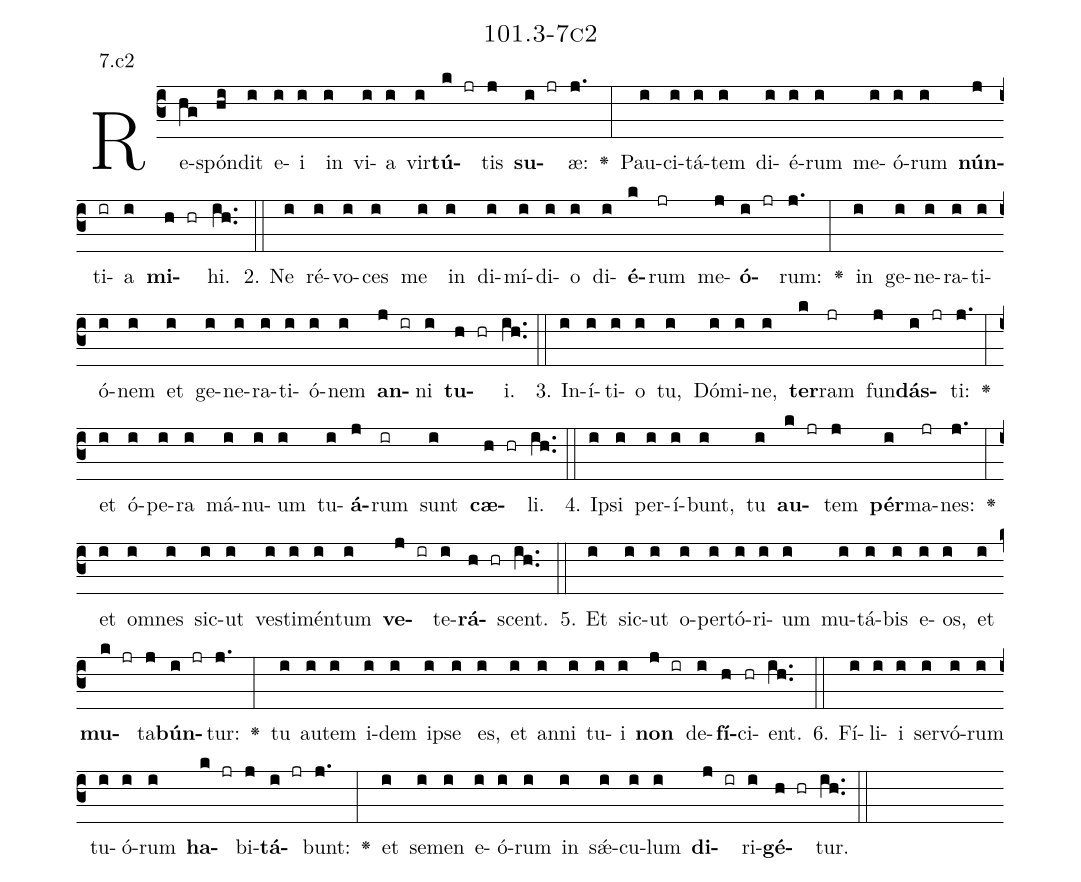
name: 101.3-7c2;
annotation: 7.c2;
%%
(c3)Re(hg)spón(hi)dit(i) e(i)i(i) in(i) vi(i)a(i) vir(i)<b>tú</b>(k jr)tis(j) <b>su</b>(i jr)æ:(j.) <v>\greheightstar</v>(:) Pau(i)ci(i)tá(i)tem(i) di(i)é(i)rum(i) me(i)ó(i)rum(i) <b>nún</b>(j)ti(ir)a(i) <b>mi</b>(h hr)hi.(ih..) (::)
2. Ne(i) ré(i)vo(i)ces(i) me(i) in(i) di(i)mí(i)di(i)o(i) di(i)<b>é</b>(k)rum(jr) me(j)<b>ó</b>(i jr)rum:(j.) <v>\greheightstar</v>(:) in(i) ge(i)ne(i)ra(i)ti(i)ó(i)nem(i) et(i) ge(i)ne(i)ra(i)ti(i)ó(i)nem(i) <b>an</b>(j ir)ni(i) <b>tu</b>(h hr)i.(ih..) (::)
3. In(i)í(i)ti(i)o(i) tu,(i) Dó(i)mi(i)ne,(i) <b>ter</b>(k)ram(jr) fun(j)<b>dás</b>(i jr)ti:(j.) <v>\greheightstar</v>(:) et(i) ó(i)pe(i)ra(i) má(i)nu(i)um(i) tu(i)<b>á</b>(j)rum(ir) sunt(i) <b>cæ</b>(h hr)li.(ih..) (::)
4. Ip(i)si(i) per(i)í(i)bunt,(i) tu(i) <b>au</b>(k jr)tem(j) <b>pér</b>(i)ma(jr)nes:(j.) <v>\greheightstar</v>(:) et(i) om(i)nes(i) sic(i)ut(i) ves(i)ti(i)mén(i)tum(i) <b>ve</b>(j ir)te(i)<b>rá</b>(h hr)scent.(ih..) (::)
5. Et(i) sic(i)ut(i) o(i)per(i)tó(i)ri(i)um(i) mu(i)tá(i)bis(i) e(i)os,(i) et(i) <b>mu</b>(k jr)ta(j)<b>bún</b>(i jr)tur:(j.) <v>\greheightstar</v>(:) tu(i) au(i)tem(i) i(i)dem(i) ip(i)se(i) es,(i) et(i) an(i)ni(i) tu(i)i(i) <b>non</b>(j ir) de(i)<b>fí</b>(h)ci(hr)ent.(ih..) (::)
6. Fí(i)li(i)i(i) ser(i)vó(i)rum(i) tu(i)ó(i)rum(i) <b>ha</b>(k jr)bi(j)<b>tá</b>(i jr)bunt:(j.) <v>\greheightstar</v>(:) et(i) se(i)men(i) e(i)ó(i)rum(i) in(i) sǽ(i)cu(i)lum(i) <b>di</b>(j ir)ri(i)<b>gé</b>(h hr)tur.(ih..) (::)
